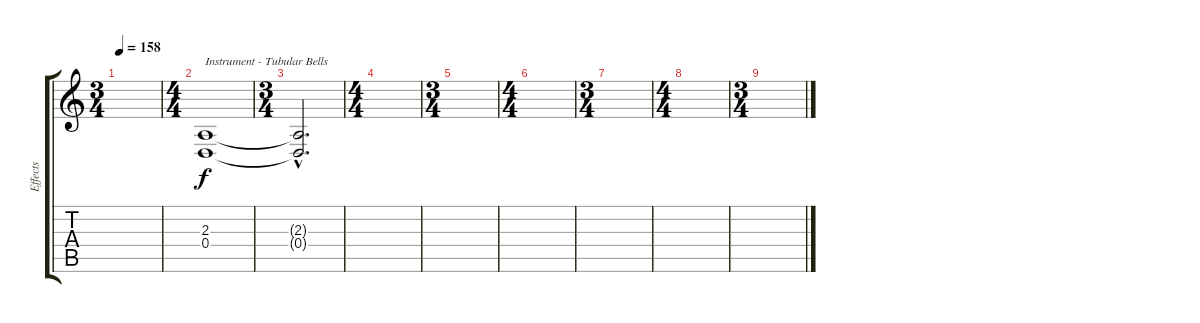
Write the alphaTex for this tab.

\track ("Effects" "Effects") {instrument tubularbells}
\staff {score tabs}
\tuning (E4 B3 G3 D3 A2 E2) {hide}
\ts (3 4)
\tempo 158
\clef g2
\ks c
|
\ts (4 4)
(2.3 0.4).1{txt "Instrument - Tubular Bells" instrument tubularbells} |
\ts (3 4)
(2.3{hac t} 0.4{hac t}).2{d} |
\ts (4 4)
|
\ts (3 4)
|
\ts (4 4)
|
\ts (3 4)
|
\ts (4 4)
|
\ts (3 4)
